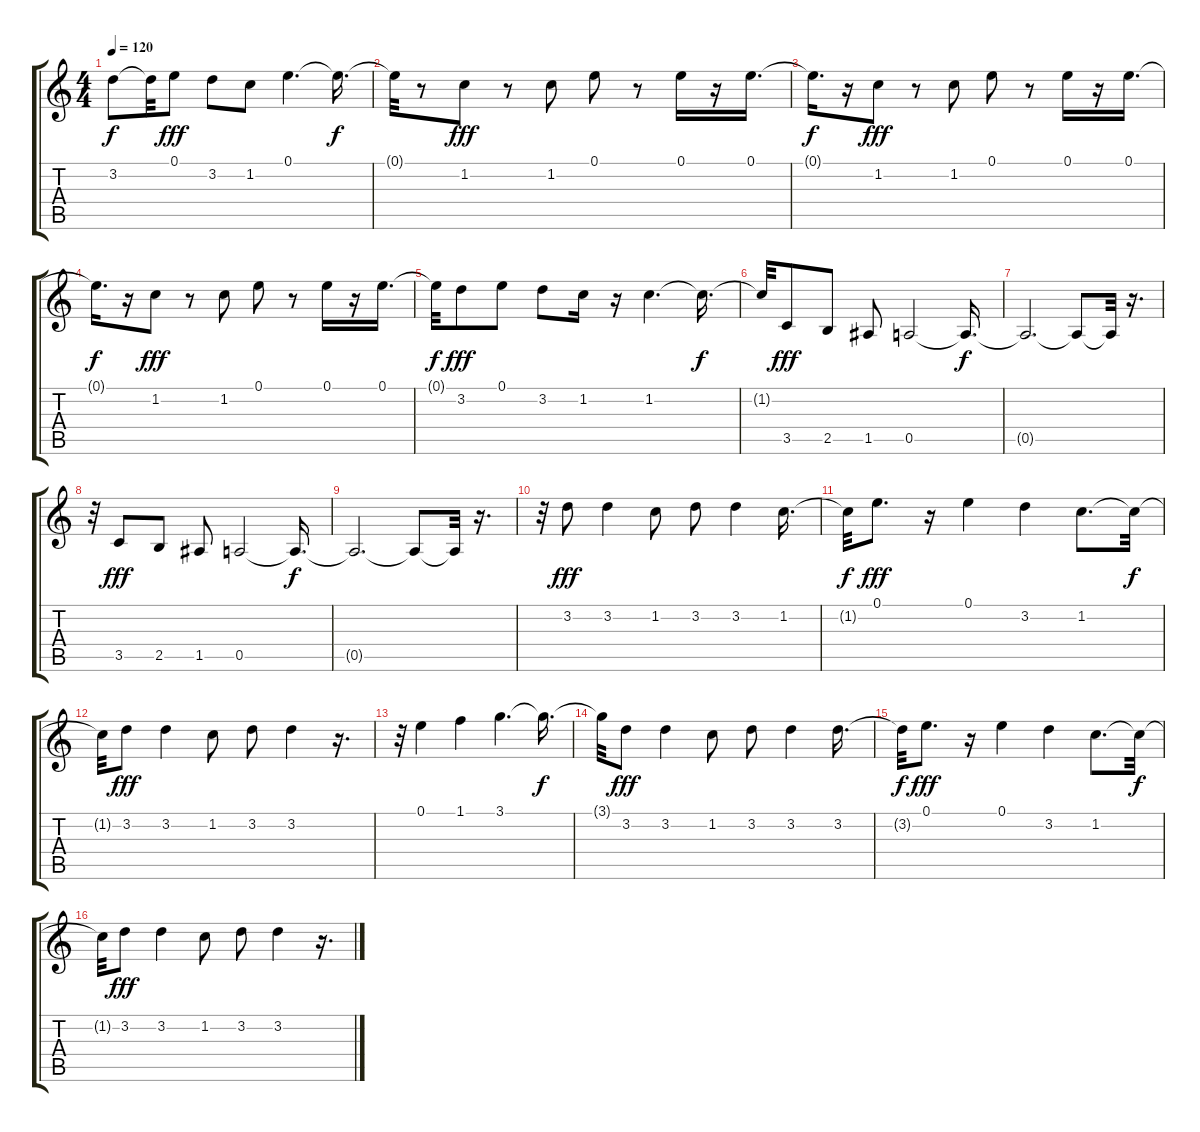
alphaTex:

\track "" {instrument distortionguitar}
\staff {score tabs}
\tuning (E4 B3 G3 D3 A2 E2) {hide}
\ts (4 4)
\tempo 120
\clef g2
\ks c
3.2{t}.8{dy f} 3.2{t}.32 0.1.8{dy fff} 3.2.8 1.2.8 0.1.4{d} 0.1{t}.16{d dy f} |
0.1{t}.32 r.8 1.2.8{dy fff} r.8 1.2.8 0.1.8 r.8 0.1.16 r.16 0.1.16{d} |
0.1{t}.16{d dy f} r.16 1.2.8{dy fff} r.8 1.2.8 0.1.8 r.8 0.1.16 r.16 0.1.16{d} |
0.1{t}.16{d dy f} r.16 1.2.8{dy fff} r.8 1.2.8 0.1.8 r.8 0.1.16 r.16 0.1.16{d} |
0.1{t}.32{dy f} 3.2.8{dy fff} 0.1.8 3.2.8 1.2.16 r.16 1.2.4{d} 1.2{t}.16{d dy f} |
1.2{t}.32 3.5.8{dy fff} 2.5.8 1.5.8 0.5.2 0.5{t}.16{d dy f} |
0.5{t}.2{d} 0.5{t}.8 0.5{t}.32 r.16{d} |
r.32 3.5.8{dy fff} 2.5.8 1.5.8 0.5.2 0.5{t}.16{d dy f} |
0.5{t}.2{d} 0.5{t}.8 0.5{t}.32 r.16{d} |
r.32 3.2.8{dy fff} 3.2.4 1.2.8 3.2.8 3.2.4 1.2.16{d} |
1.2{t}.32{dy f} 0.1.8{d dy fff} r.16 0.1.4 3.2.4 1.2.8{d} 1.2{t}.32{dy f} |
1.2{t}.32 3.2.8{dy fff} 3.2.4 1.2.8 3.2.8 3.2.4 r.16{d} |
r.32 0.1.4 1.1.4 3.1.4{d} 3.1{t}.16{d dy f} |
3.1{t}.32 3.2.8{dy fff} 3.2.4 1.2.8 3.2.8 3.2.4 3.2.16{d} |
3.2{t}.32{dy f} 0.1.8{d dy fff} r.16 0.1.4 3.2.4 1.2.8{d} 1.2{t}.32{dy f} |
1.2{t}.32 3.2.8{dy fff} 3.2.4 1.2.8 3.2.8 3.2.4 r.16{d}
